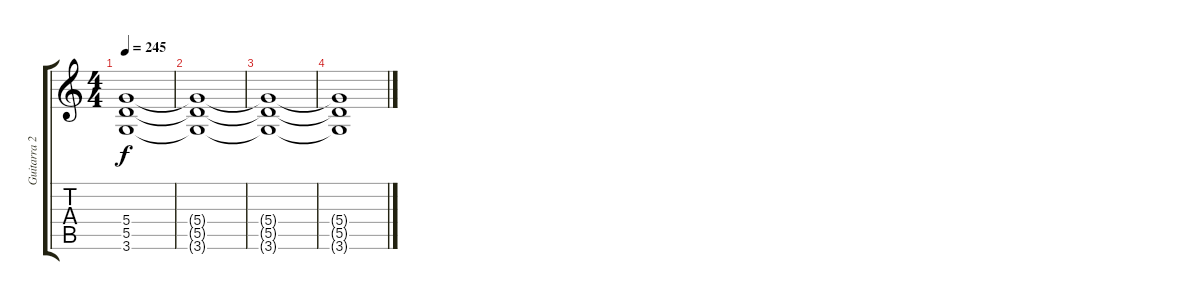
\track ("Guitarra 2" "Guitarra 2") {instrument distortionguitar}
\staff {score tabs}
\tuning (E4 B3 G3 D3 A2 E2) {hide}
\ts (4 4)
\tempo 245
\clef g2
\ks c
(5.4{t} 5.5{t} 3.6{t}).1{dy f} |
(5.4{t} 5.5{t} 3.6{t}).1 |
(5.4{t} 5.5{t} 3.6{t}).1 |
(5.4{t} 5.5{t} 3.6{t}).1
